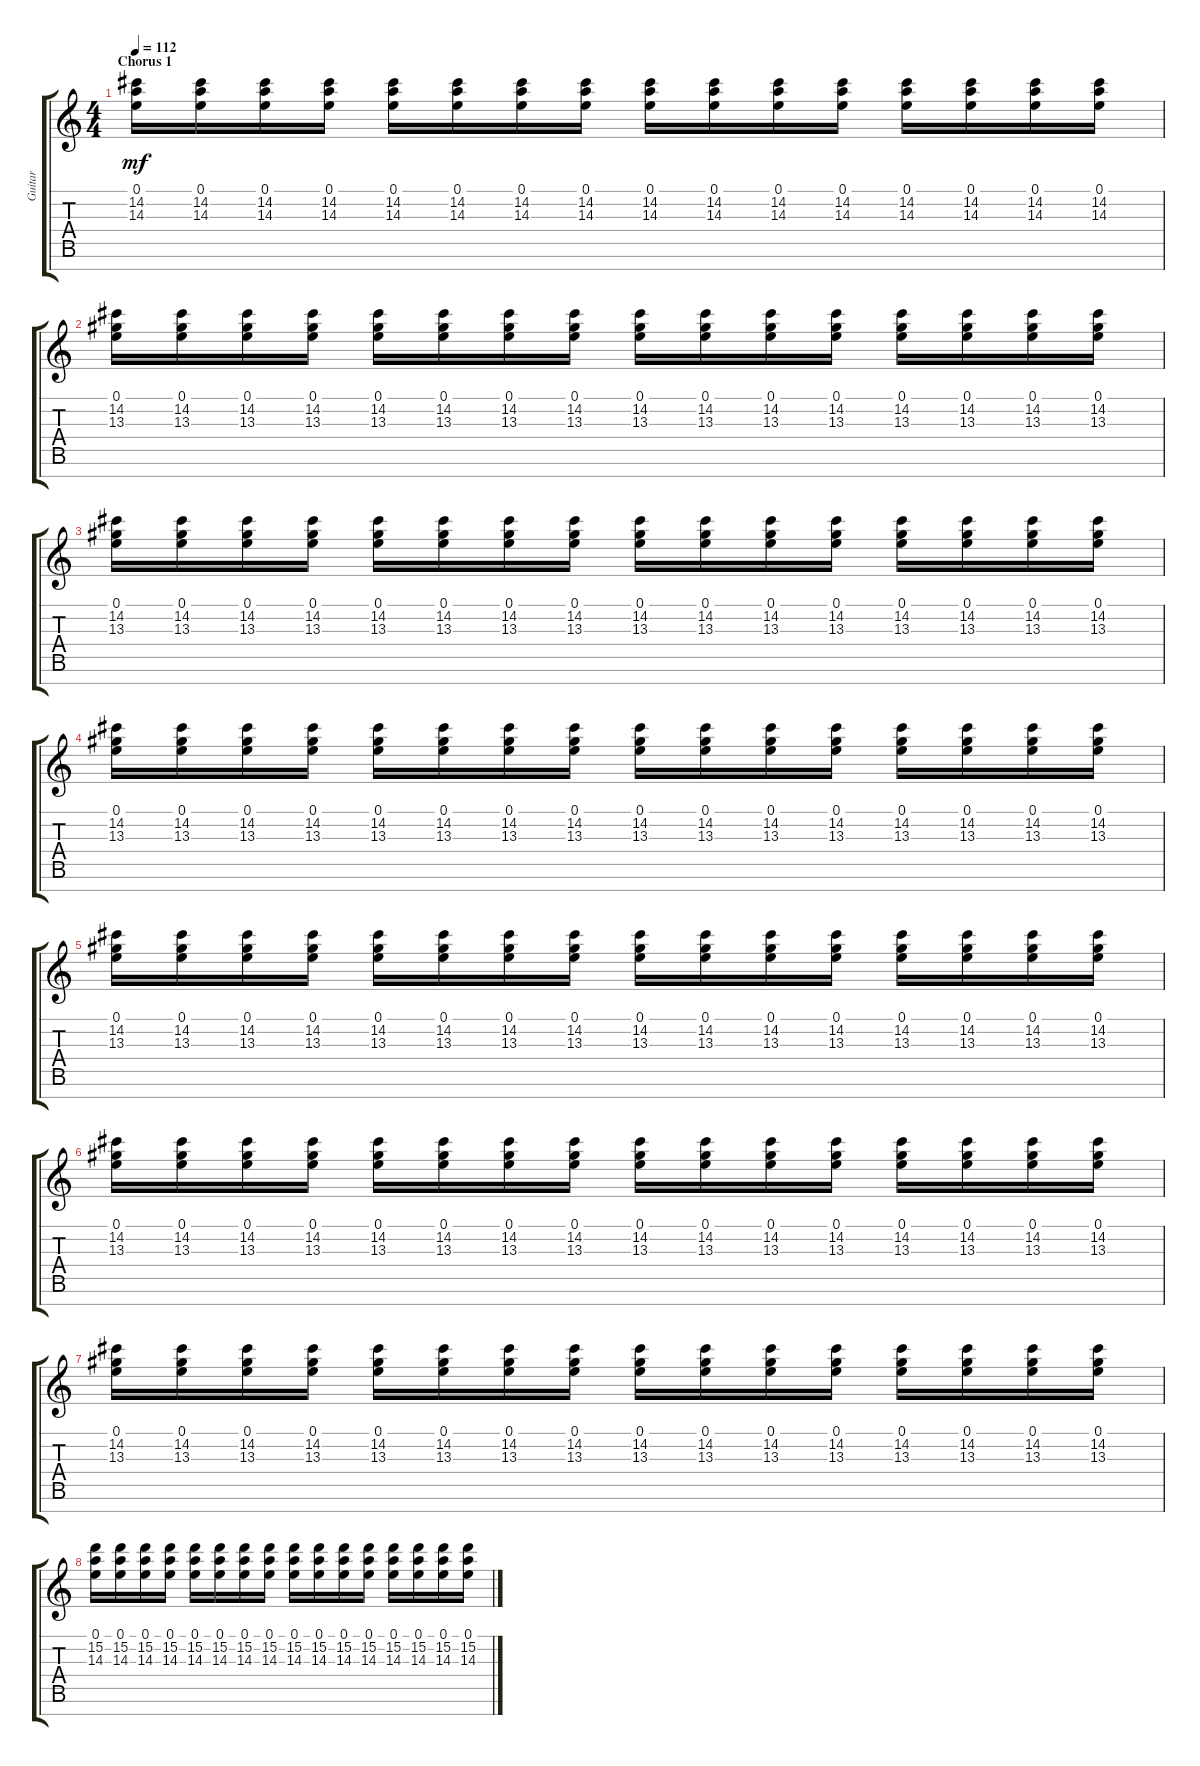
\track ("Guitar" "Guitar") {instrument overdrivenguitar}
\staff {score tabs}
\tuning (E4 B3 G3 D3 A2 E2 B1) {hide}
\ts (4 4)
\section ("" "Chorus 1")
\tempo 112
\clef g2
\ks c
(0.1 14.2 14.3).16{dy mf volume 12 instrument distortionguitar} (0.1 14.2 14.3).16 (0.1 14.2 14.3).16 (0.1 14.2 14.3).16 (0.1 14.2 14.3).16 (0.1 14.2 14.3).16 (0.1 14.2 14.3).16 (0.1 14.2 14.3).16 (0.1 14.2 14.3).16 (0.1 14.2 14.3).16 (0.1 14.2 14.3).16 (0.1 14.2 14.3).16 (0.1 14.2 14.3).16 (0.1 14.2 14.3).16 (0.1 14.2 14.3).16 (0.1 14.2 14.3).16 |
(0.1 14.2 13.3).16 (0.1 14.2 13.3).16 (0.1 14.2 13.3).16 (0.1 14.2 13.3).16 (0.1 14.2 13.3).16 (0.1 14.2 13.3).16 (0.1 14.2 13.3).16 (0.1 14.2 13.3).16 (0.1 14.2 13.3).16 (0.1 14.2 13.3).16 (0.1 14.2 13.3).16 (0.1 14.2 13.3).16 (0.1 14.2 13.3).16 (0.1 14.2 13.3).16 (0.1 14.2 13.3).16 (0.1 14.2 13.3).16 |
(0.1 14.2 13.3).16 (0.1 14.2 13.3).16 (0.1 14.2 13.3).16 (0.1 14.2 13.3).16 (0.1 14.2 13.3).16 (0.1 14.2 13.3).16 (0.1 14.2 13.3).16 (0.1 14.2 13.3).16 (0.1 14.2 13.3).16 (0.1 14.2 13.3).16 (0.1 14.2 13.3).16 (0.1 14.2 13.3).16 (0.1 14.2 13.3).16 (0.1 14.2 13.3).16 (0.1 14.2 13.3).16 (0.1 14.2 13.3).16 |
(0.1 14.2 13.3).16 (0.1 14.2 13.3).16 (0.1 14.2 13.3).16 (0.1 14.2 13.3).16 (0.1 14.2 13.3).16 (0.1 14.2 13.3).16 (0.1 14.2 13.3).16 (0.1 14.2 13.3).16 (0.1 14.2 13.3).16 (0.1 14.2 13.3).16 (0.1 14.2 13.3).16 (0.1 14.2 13.3).16 (0.1 14.2 13.3).16 (0.1 14.2 13.3).16 (0.1 14.2 13.3).16 (0.1 14.2 13.3).16 |
(0.1 14.2 13.3).16 (0.1 14.2 13.3).16 (0.1 14.2 13.3).16 (0.1 14.2 13.3).16 (0.1 14.2 13.3).16 (0.1 14.2 13.3).16 (0.1 14.2 13.3).16 (0.1 14.2 13.3).16 (0.1 14.2 13.3).16 (0.1 14.2 13.3).16 (0.1 14.2 13.3).16 (0.1 14.2 13.3).16 (0.1 14.2 13.3).16 (0.1 14.2 13.3).16 (0.1 14.2 13.3).16 (0.1 14.2 13.3).16 |
(0.1 14.2 13.3).16 (0.1 14.2 13.3).16 (0.1 14.2 13.3).16 (0.1 14.2 13.3).16 (0.1 14.2 13.3).16 (0.1 14.2 13.3).16 (0.1 14.2 13.3).16 (0.1 14.2 13.3).16 (0.1 14.2 13.3).16 (0.1 14.2 13.3).16 (0.1 14.2 13.3).16 (0.1 14.2 13.3).16 (0.1 14.2 13.3).16 (0.1 14.2 13.3).16 (0.1 14.2 13.3).16 (0.1 14.2 13.3).16 |
(0.1 14.2 13.3).16 (0.1 14.2 13.3).16 (0.1 14.2 13.3).16 (0.1 14.2 13.3).16 (0.1 14.2 13.3).16 (0.1 14.2 13.3).16 (0.1 14.2 13.3).16 (0.1 14.2 13.3).16 (0.1 14.2 13.3).16 (0.1 14.2 13.3).16 (0.1 14.2 13.3).16 (0.1 14.2 13.3).16 (0.1 14.2 13.3).16 (0.1 14.2 13.3).16 (0.1 14.2 13.3).16 (0.1 14.2 13.3).16 |
(0.1 15.2 14.3).16 (0.1 15.2 14.3).16 (0.1 15.2 14.3).16 (0.1 15.2 14.3).16 (0.1 15.2 14.3).16 (0.1 15.2 14.3).16 (0.1 15.2 14.3).16 (0.1 15.2 14.3).16 (0.1 15.2 14.3).16 (0.1 15.2 14.3).16 (0.1 15.2 14.3).16 (0.1 15.2 14.3).16 (0.1 15.2 14.3).16 (0.1 15.2 14.3).16 (0.1 15.2 14.3).16 (0.1 15.2 14.3).16
